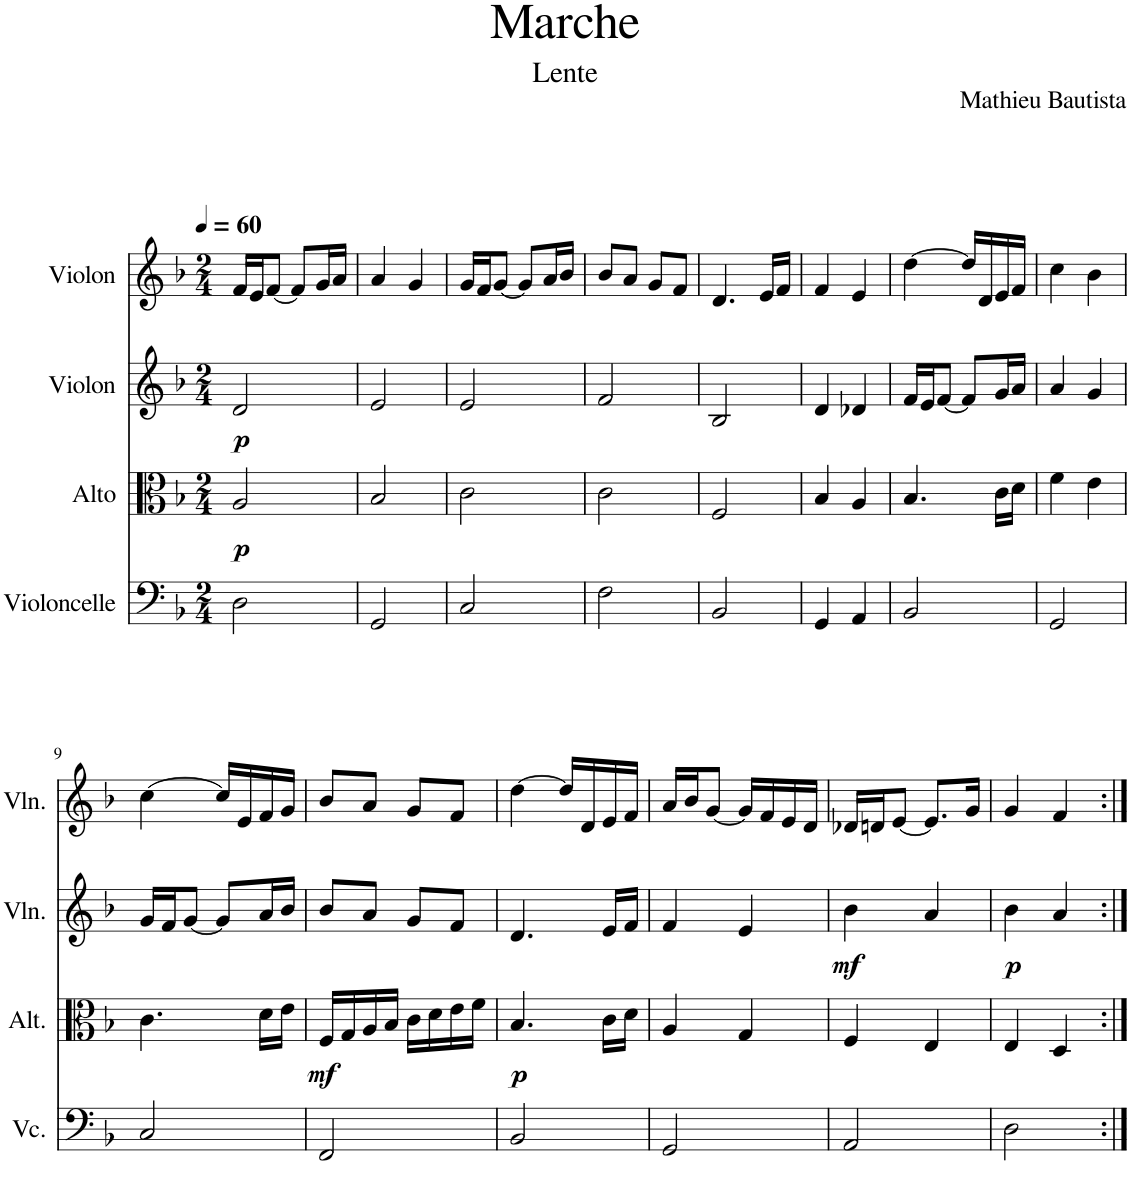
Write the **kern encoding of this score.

**kern	**kern	**dynam	**kern	**dynam	**kern
*part4	*part3	*part3	*part2	*part2	*part1
*staff4	*staff3	*staff3	*staff2	*staff2	*staff1
*I"Violoncelle	*I"Alto	*	*I"Violon	*	*I"Violon
*I'Vc.	*I'Alt.	*	*I'Vln.	*	*I'Vln.
*clefF4	*clefC3	*	*clefG2	*	*clefG2
*k[b-]	*k[b-]	*	*k[b-]	*	*k[b-]
*M2/4	*M2/4	*	*M2/4	*	*M2/4
*MM60	*MM60	*	*MM60	*	*MM60
=1	=1	=1	=1	=1	=1
!	!	!LO:DY:b	!	!LO:DY:b	!
2D\	2A/	p	2d/	p	16f/LL
.	.	.	.	.	16e/J
.	.	.	.	.	[8f/J
.	.	.	.	.	8f/L]
.	.	.	.	.	16g/L
.	.	.	.	.	16a/JJ
=2	=2	=2	=2	=2	=2
2GG/	2B-/	.	2e/	.	4a/
.	.	.	.	.	4g/
=3	=3	=3	=3	=3	=3
2C/	2c\	.	2e/	.	16g/LL
.	.	.	.	.	16f/J
.	.	.	.	.	[8g/J
.	.	.	.	.	8g/L]
.	.	.	.	.	16a/L
.	.	.	.	.	16b-/JJ
=4	=4	=4	=4	=4	=4
2F\	2c\	.	2f/	.	8b-/L
.	.	.	.	.	8a/J
.	.	.	.	.	8g/L
.	.	.	.	.	8f/J
=5	=5	=5	=5	=5	=5
2BB-/	2F/	.	2B-/	.	4.d/
.	.	.	.	.	16e/LL
.	.	.	.	.	16f/JJ
=6	=6	=6	=6	=6	=6
4GG/	4B-/	.	4d/	.	4f/
4AA/	4A/	.	4d-X/	.	4e/
=7	=7	=7	=7	=7	=7
2BB-/	4.B-/	.	16f/LL	.	[4dd\
.	.	.	16e/J	.	.
.	.	.	[8f/J	.	.
.	.	.	8f/L]	.	16dd/LL]
.	.	.	.	.	16d/
.	16c\LL	.	16g/L	.	16e/
.	16d\JJ	.	16a/JJ	.	16f/JJ
=8	=8	=8	=8	=8	=8
2GG/	4f\	.	4a/	.	4cc\
.	4e\	.	4g/	.	4b-\
!!LO:LB:g=z
=9	=9	=9	=9	=9	=9
2C/	4.c\	.	16g/LL	.	[4cc\
.	.	.	16f/J	.	.
.	.	.	[8g/J	.	.
.	.	.	8g/L]	.	16cc/LL]
.	.	.	.	.	16e/
.	16d\LL	.	16a/L	.	16f/
.	16e\JJ	.	16b-/JJ	.	16g/JJ
=10	=10	=10	=10	=10	=10
!	!	!LO:DY:b	!	!	!
2FF/	16F/LL	mf	8b-/L	.	8b-/L
.	16G/	.	.	.	.
.	16A/	.	8a/J	.	8a/J
.	16B-/JJ	.	.	.	.
.	16c\LL	.	8g/L	.	8g/L
.	16d\	.	.	.	.
.	16e\	.	8f/J	.	8f/J
.	16f\JJ	.	.	.	.
=11	=11	=11	=11	=11	=11
!	!	!LO:DY:b	!	!	!
2BB-/	4.B-/	p	4.d/	.	[4dd\
.	.	.	.	.	16dd/LL]
.	.	.	.	.	16d/
.	16c\LL	.	16e/LL	.	16e/
.	16d\JJ	.	16f/JJ	.	16f/JJ
=12	=12	=12	=12	=12	=12
2GG/	4A/	.	4f/	.	16a/LL
.	.	.	.	.	16b-/J
.	.	.	.	.	[8g/J
.	4G/	.	4e/	.	16g/LL]
.	.	.	.	.	16f/
.	.	.	.	.	16e/
.	.	.	.	.	16d/JJ
=13	=13	=13	=13	=13	=13
!	!	!	!	!LO:DY:b	!
2AA/	4F/	.	4b-\	mf	16d-X/LL
.	.	.	.	.	16dn/J
.	.	.	.	.	[8e/J
.	4E/	.	4a/	.	8.e/L]
.	.	.	.	.	16g/Jk
=14	=14	=14	=14	=14	=14
!	!	!	!	!LO:DY:b	!
2D\	4E/	.	4b-\	p	4g/
.	4D/	.	4a/	.	4f/
=:|!	=:|!	=:|!	=:|!	=:|!	=:|!
*-	*-	*-	*-	*-	*-
